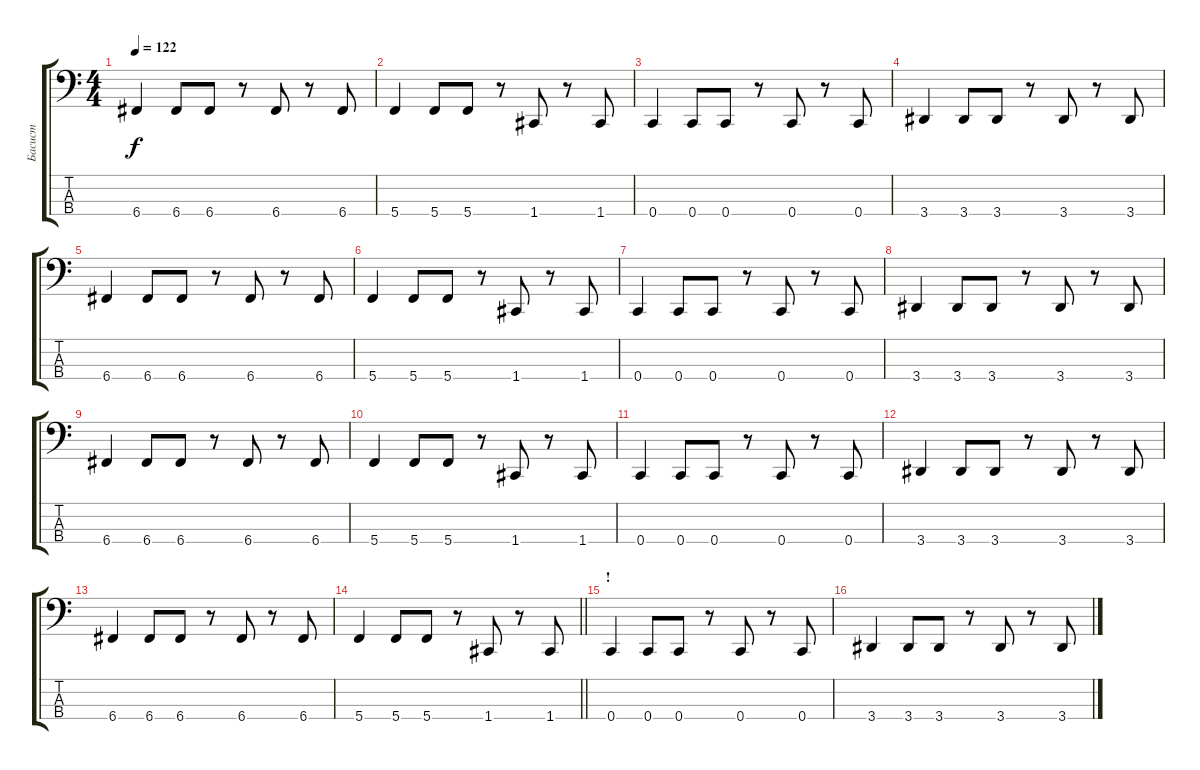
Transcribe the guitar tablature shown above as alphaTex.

\track ("Басист" "Басист") {instrument electricbassfinger}
\staff {score tabs}
\tuning (F2 C2 G1 C1) {hide}
\ts (4 4)
\tempo 122
\clef f4
\ks c
6.4.4{dy f} 6.4.8 6.4.8 r.8 6.4.8 r.8 6.4.8 |
5.4.4 5.4.8 5.4.8 r.8 1.4.8 r.8 1.4.8 |
0.4.4 0.4.8 0.4.8 r.8 0.4.8 r.8 0.4.8 |
3.4.4 3.4.8 3.4.8 r.8 3.4.8 r.8 3.4.8 |
6.4.4 6.4.8 6.4.8 r.8 6.4.8 r.8 6.4.8 |
5.4.4 5.4.8 5.4.8 r.8 1.4.8 r.8 1.4.8 |
0.4.4 0.4.8 0.4.8 r.8 0.4.8 r.8 0.4.8 |
3.4.4 3.4.8 3.4.8 r.8 3.4.8 r.8 3.4.8 |
6.4.4 6.4.8 6.4.8 r.8 6.4.8 r.8 6.4.8 |
5.4.4 5.4.8 5.4.8 r.8 1.4.8 r.8 1.4.8 |
0.4.4 0.4.8 0.4.8 r.8 0.4.8 r.8 0.4.8 |
3.4.4 3.4.8 3.4.8 r.8 3.4.8 r.8 3.4.8 |
6.4.4 6.4.8 6.4.8 r.8 6.4.8 r.8 6.4.8 |
\barLineRight lightlight
5.4.4 5.4.8 5.4.8 r.8 1.4.8 r.8 1.4.8 |
\section ("" "!")
0.4.4 0.4.8 0.4.8 r.8 0.4.8 r.8 0.4.8 |
3.4.4 3.4.8 3.4.8 r.8 3.4.8 r.8 3.4.8
